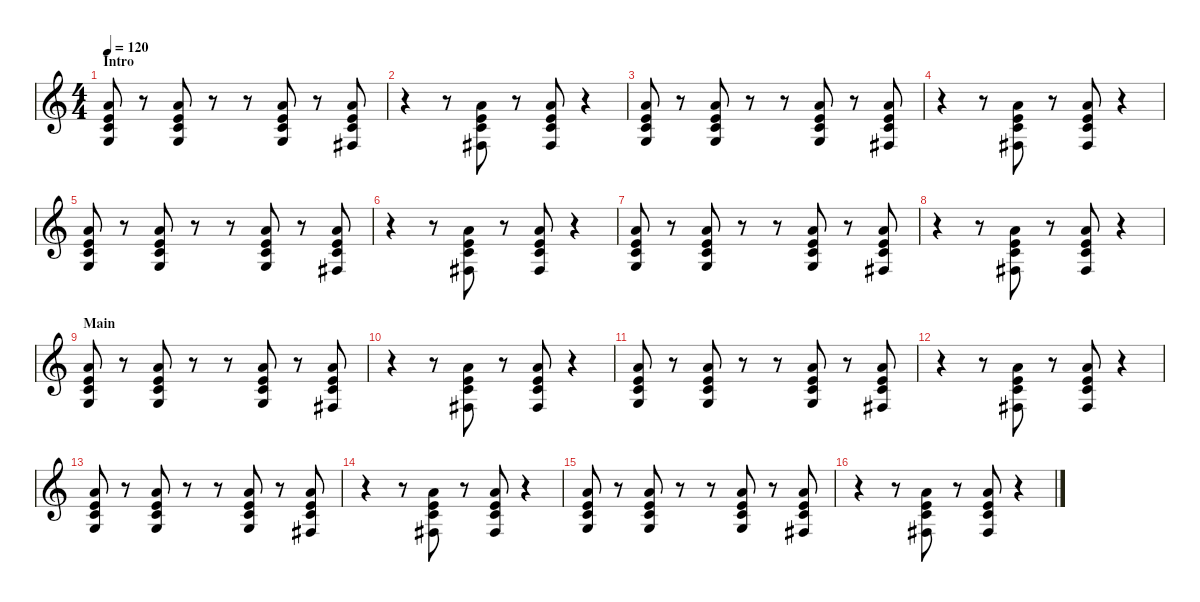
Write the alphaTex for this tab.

\defaultSystemsLayout 4
\hideDynamics
\bracketExtendMode nobrackets
\singleTrackTrackNamePolicy hidden
\multiTrackTrackNamePolicy hidden
\firstSystemTrackNameMode fullname
\firstSystemTrackNameOrientation horizontal
\otherSystemsTrackNameOrientation horizontal
\track ("Keyboard 1" "el.pno.") {instrument electricpiano2}
\staff {score}
\tuning (E4 B3 G3 D3 A2 E2)
\ts (4 4)
\section ("" "Intro")
\tempo 120
\clef g2
\ks c
(5.1 5.2 5.3 5.4).8{dy f instrument electricpiano2 beam Up} r.8{beam Up} (5.1 5.2 5.3 5.4).8{beam Up} r.8{beam Up} r.8{beam Up} (5.1 5.2 5.3 5.4).8{beam Up} r.8{beam Up} (5.1 5.2 5.3 4.4{acc #}).8{beam Up} |
r.4{beam Down} r.8{beam Down} (5.1 5.2 5.3 4.4{acc #}).8{beam Up} r.8{beam Up} (5.1 5.2 5.3 4.4{acc #}).8{beam Up} r.4{beam Up} |
(5.1 5.2 5.3 5.4).8{beam Up} r.8{beam Up} (5.1 5.2 5.3 5.4).8{beam Up} r.8{beam Up} r.8{beam Up} (5.1 5.2 5.3 5.4).8{beam Up} r.8{beam Up} (5.1 5.2 5.3 4.4{acc #}).8{beam Up} |
r.4{beam Down} r.8{beam Down} (5.1 5.2 5.3 4.4{acc #}).8{beam Up} r.8{beam Up} (5.1 5.2 5.3 4.4{acc #}).8{beam Up} r.4{beam Up} |
(5.1 5.2 5.3 5.4).8{beam Up} r.8{beam Up} (5.1 5.2 5.3 5.4).8{beam Up} r.8{beam Up} r.8{beam Up} (5.1 5.2 5.3 5.4).8{beam Up} r.8{beam Up} (5.1 5.2 5.3 4.4{acc #}).8{beam Up} |
r.4{beam Down} r.8{beam Down} (5.1 5.2 5.3 4.4{acc #}).8{beam Up} r.8{beam Up} (5.1 5.2 5.3 4.4{acc #}).8{beam Up} r.4{beam Up} |
(5.1 5.2 5.3 5.4).8{beam Up} r.8{beam Up} (5.1 5.2 5.3 5.4).8{beam Up} r.8{beam Up} r.8{beam Up} (5.1 5.2 5.3 5.4).8{beam Up} r.8{beam Up} (5.1 5.2 5.3 4.4{acc #}).8{beam Up} |
r.4{beam Down} r.8{beam Down} (5.1 5.2 5.3 4.4{acc #}).8{beam Up} r.8{beam Up} (5.1 5.2 5.3 4.4{acc #}).8{beam Up} r.4{beam Up} |
\section ("" "Main")
(5.1 5.2 5.3 5.4).8{beam Up} r.8{beam Up} (5.1 5.2 5.3 5.4).8{beam Up} r.8{beam Up} r.8{beam Up} (5.1 5.2 5.3 5.4).8{beam Up} r.8{beam Up} (5.1 5.2 5.3 4.4{acc #}).8{beam Up} |
r.4{beam Down} r.8{beam Down} (5.1 5.2 5.3 4.4{acc #}).8{beam Up} r.8{beam Up} (5.1 5.2 5.3 4.4{acc #}).8{beam Up} r.4{beam Up} |
(5.1 5.2 5.3 5.4).8{beam Up} r.8{beam Up} (5.1 5.2 5.3 5.4).8{beam Up} r.8{beam Up} r.8{beam Up} (5.1 5.2 5.3 5.4).8{beam Up} r.8{beam Up} (5.1 5.2 5.3 4.4{acc #}).8{beam Up} |
r.4{beam Down} r.8{beam Down} (5.1 5.2 5.3 4.4{acc #}).8{beam Up} r.8{beam Up} (5.1 5.2 5.3 4.4{acc #}).8{beam Up} r.4{beam Up} |
(5.1 5.2 5.3 5.4).8{beam Up} r.8{beam Up} (5.1 5.2 5.3 5.4).8{beam Up} r.8{beam Up} r.8{beam Up} (5.1 5.2 5.3 5.4).8{beam Up} r.8{beam Up} (5.1 5.2 5.3 4.4{acc #}).8{beam Up} |
r.4{beam Down} r.8{beam Down} (5.1 5.2 5.3 4.4{acc #}).8{beam Up} r.8{beam Up} (5.1 5.2 5.3 4.4{acc #}).8{beam Up} r.4{beam Up} |
(5.1 5.2 5.3 5.4).8{beam Up} r.8{beam Up} (5.1 5.2 5.3 5.4).8{beam Up} r.8{beam Up} r.8{beam Up} (5.1 5.2 5.3 5.4).8{beam Up} r.8{beam Up} (5.1 5.2 5.3 4.4{acc #}).8{beam Up} |
r.4{beam Down} r.8{beam Down} (5.1 5.2 5.3 4.4{acc #}).8{beam Up} r.8{beam Up} (5.1 5.2 5.3 4.4{acc #}).8{beam Up} r.4{beam Up}
